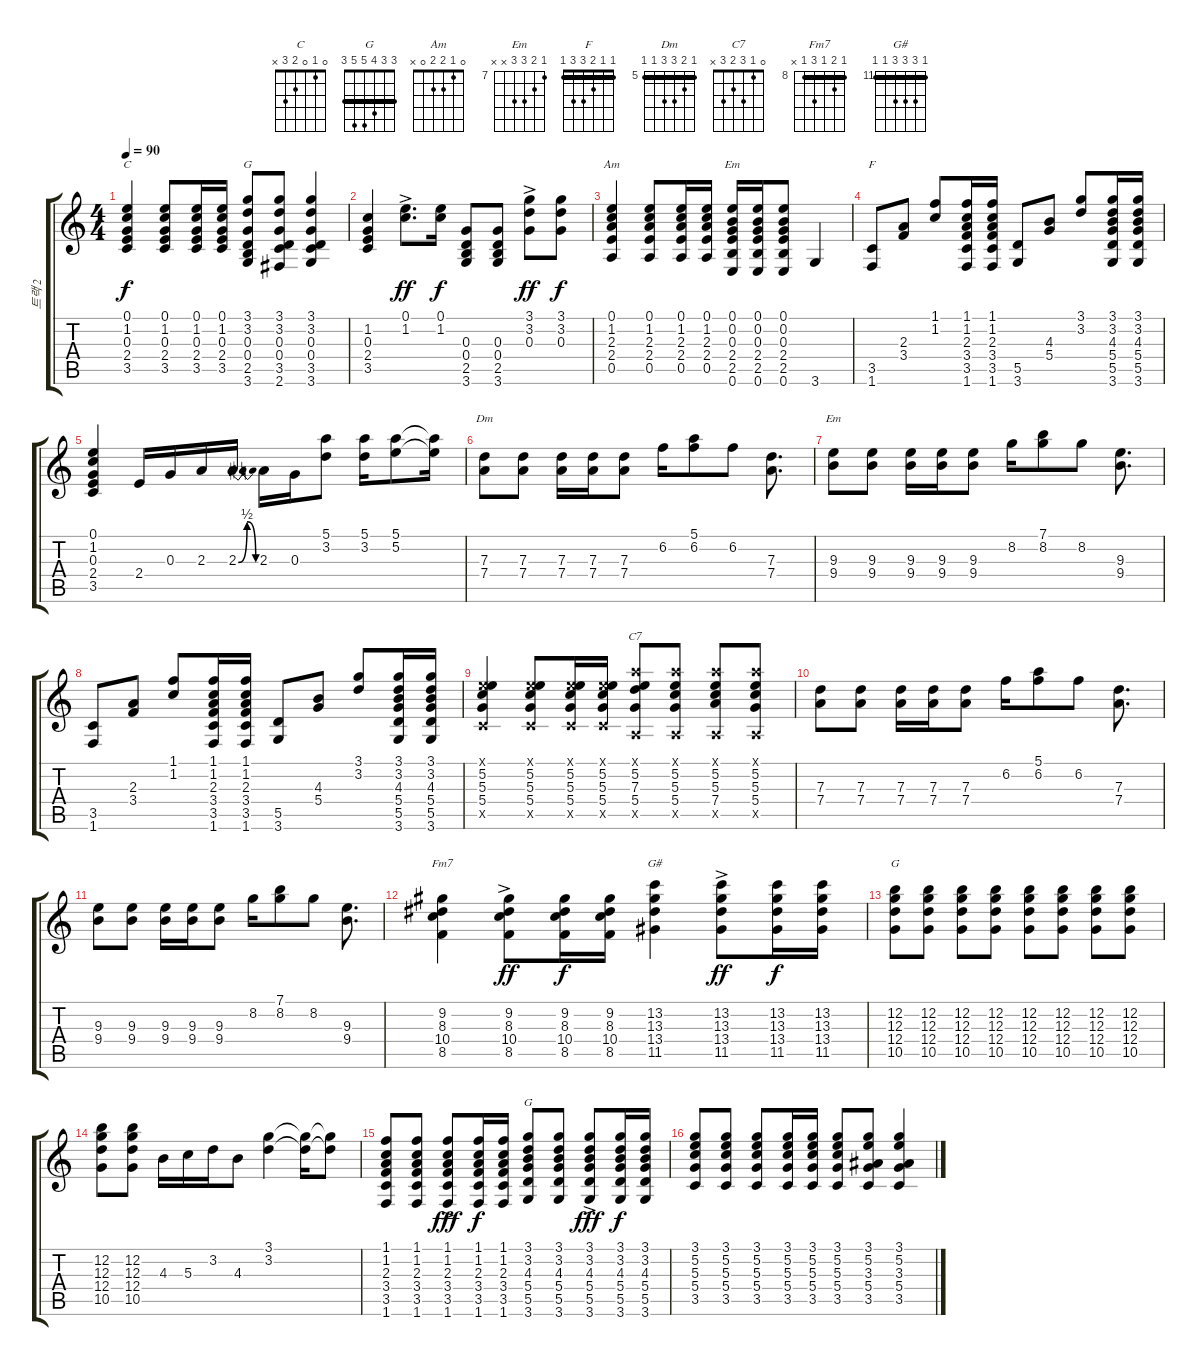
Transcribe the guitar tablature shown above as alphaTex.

\track ("트랙 2" "트랙 2") {instrument overdrivenguitar}
\staff {score tabs}
\tuning (E4 B3 G3 D3 A2 E2) {hide}
\chord ("C" 0 1 0 2 3 x)
\chord ("G" 3 3 0 0 2 3) {barre 3}
\chord ("Am" 0 1 2 2 0 x)
\chord ("Em" 0 0 0 2 2 0)
\chord ("F" 1 1 2 3 3 1) {barre 1}
\chord ("Dm" 5 6 7 7 5 5) {firstfret 5 barre 5}
\chord ("Em" 7 8 9 9 x x) {firstfret 7}
\chord ("C7" 0 1 3 2 3 x)
\chord ("Fm7" 8 9 8 10 8 x) {firstfret 8 barre 8}
\chord ("G#" 11 13 13 13 11 11) {firstfret 11 barre 11}
\chord ("G" 10 12 12 12 10 10) {firstfret 10 barre 10}
\chord ("G" 3 3 4 5 5 3) {barre 3}
\ts (4 4)
\tempo 90
\clef g2
\ks c
(0.1 1.2 0.3 2.4 3.5).4{ch "C" dy f} (0.1 1.2 0.3 2.4 3.5).8 (0.1 1.2 0.3 2.4 3.5).16 (0.1 1.2 0.3 2.4 3.5).16 (3.1 3.2 0.3 0.4 2.5 3.6).8{ch "G"} (3.1 3.2 0.3 0.4 3.5 2.6).8 (3.1 3.2 0.3 0.4 3.5 3.6).4 |
(1.2 0.3 2.4 3.5).4 (0.1{ac} 1.2).8{d dy ff} (0.1 1.2).16{dy f} (0.3 0.4 2.5 3.6).8 (0.3 0.4 2.5 3.6).8 (3.1{ac} 3.2 0.3).8{dy ff} (3.1 3.2 0.3).8{dy f} |
(0.1 1.2 2.3 2.4 0.5).4{ch "Am"} (0.1 1.2 2.3 2.4 0.5).8 (0.1 1.2 2.3 2.4 0.5).16 (0.1 1.2 2.3 2.4 0.5).16 (0.1 0.2 0.3 2.4 2.5 0.6).16{ch "Em"} (0.1 0.2 0.3 2.4 2.5 0.6).16 (0.1 0.2 0.3 2.4 2.5 0.6).8 3.6.4 |
(3.5 1.6).8{ch "F"} (2.3 3.4).8 (1.1 1.2).8 (1.1 1.2 2.3 3.4 3.5 1.6).16 (1.1 1.2 2.3 3.4 3.5 1.6).16 (5.5 3.6).8 (4.3 5.4).8 (3.1 3.2).8 (3.1 3.2 4.3 5.4 5.5 3.6).16 (3.1 3.2 4.3 5.4 5.5 3.6).16 |
(0.1 1.2 0.3 2.4 3.5).4 2.4.16 0.3.16 2.3.16 2.3{be (bendrelease 0 0 20 2 30 2 60 0)}.16 2.3.16 0.3.16 (5.1 3.2).8 (5.1 3.2).16 (5.1 5.2).8 (5.1{t} 5.2{t}).16 |
(7.3 7.4).8{ch "Dm"} (7.3 7.4).8 (7.3 7.4).16 (7.3 7.4).16 (7.3 7.4).8 6.2.16 (5.1 6.2).8 6.2.8 (7.3 7.4).8{d} |
(9.3 9.4).8{ch "Em"} (9.3 9.4).8 (9.3 9.4).16 (9.3 9.4).16 (9.3 9.4).8 8.2.16 (7.1 8.2).8 8.2.8 (9.3 9.4).8{d} |
(3.5 1.6).8 (2.3 3.4).8 (1.1 1.2).8 (1.1 1.2 2.3 3.4 3.5 1.6).16 (1.1 1.2 2.3 3.4 3.5 1.6).16 (5.5 3.6).8 (4.3 5.4).8 (3.1 3.2).8 (3.1 3.2 4.3 5.4 5.5 3.6).16 (3.1 3.2 4.3 5.4 5.5 3.6).16 |
(0.1{x} 5.2 5.3 5.4 3.5{x}).4 (0.1{x} 5.2 5.3 5.4 3.5{x}).8 (0.1{x} 5.2 5.3 5.4 3.5{x}).16 (0.1{x} 5.2 5.3 5.4 3.5{x}).16 (5.1{x} 5.2 7.3 5.4 0.5{x}).8{ch "C7"} (5.1{x} 5.2 5.3 5.4 0.5{x}).8 (5.1{x} 5.2 5.3 7.4 0.5{x}).8 (5.1{x} 5.2 5.3 5.4 0.5{x}).8 |
(7.3 7.4).8 (7.3 7.4).8 (7.3 7.4).16 (7.3 7.4).16 (7.3 7.4).8 6.2.16 (5.1 6.2).8 6.2.8 (7.3 7.4).8{d} |
(9.3 9.4).8 (9.3 9.4).8 (9.3 9.4).16 (9.3 9.4).16 (9.3 9.4).8 8.2.16 (7.1 8.2).8 8.2.8 (9.3 9.4).8{d} |
(9.2 8.3 10.4 8.5).4{ch "Fm7"} (9.2 8.3 10.4{ac} 8.5).8{dy ff} (9.2 8.3 10.4 8.5).16{dy f} (9.2 8.3 10.4 8.5).16 (13.2 13.3 13.4 11.5).4{ch "G#"} (13.2 13.3 13.4{ac} 11.5).8{dy ff} (13.2 13.3 13.4 11.5).16{dy f} (13.2 13.3 13.4 11.5).16 |
(12.2 12.3 12.4 10.5).8{ch "G"} (12.2 12.3 12.4 10.5).8 (12.2 12.3 12.4 10.5).8 (12.2 12.3 12.4 10.5).8 (12.2 12.3 12.4 10.5).8 (12.2 12.3 12.4 10.5).8 (12.2 12.3 12.4 10.5).8 (12.2 12.3 12.4 10.5).8 |
(12.2 12.3 12.4 10.5).8 (12.2 12.3 12.4 10.5).8 4.3.16 5.3.16 3.2.16 4.3.8 (3.1 3.2).4 (3.1{t} 3.2{t}).16 (3.1{t} 3.2{t}).8 |
(1.1 1.2 2.3 3.4 3.5 1.6).8 (1.1 1.2 2.3 3.4 3.5 1.6).8 (1.1{ac} 1.2 2.3 3.4 3.5 1.6).8{dy fff} (1.1 1.2 2.3 3.4 3.5 1.6).16{dy f} (1.1 1.2 2.3 3.4 3.5 1.6).16 (3.1 3.2 4.3 5.4 5.5 3.6).8{ch "G"} (3.1 3.2 4.3 5.4 5.5 3.6).8 (3.1{ac} 3.2 4.3 5.4 5.5 3.6).8{dy fff} (3.1 3.2 4.3 5.4 5.5 3.6).16{dy f} (3.1 3.2 4.3 5.4 5.5 3.6).16 |
(3.1 5.2 5.3 5.4 3.5).8 (3.1 5.2 5.3 5.4 3.5).8 (3.1 5.2 5.3 5.4 3.5).8 (3.1 5.2 5.3 5.4 3.5).16 (3.1 5.2 5.3 5.4 3.5).16 (3.1 5.2 5.3 5.4 3.5).8 (3.1 5.2 3.3 5.4 3.5).8 (3.1 5.2 3.3 5.4 3.5).4
